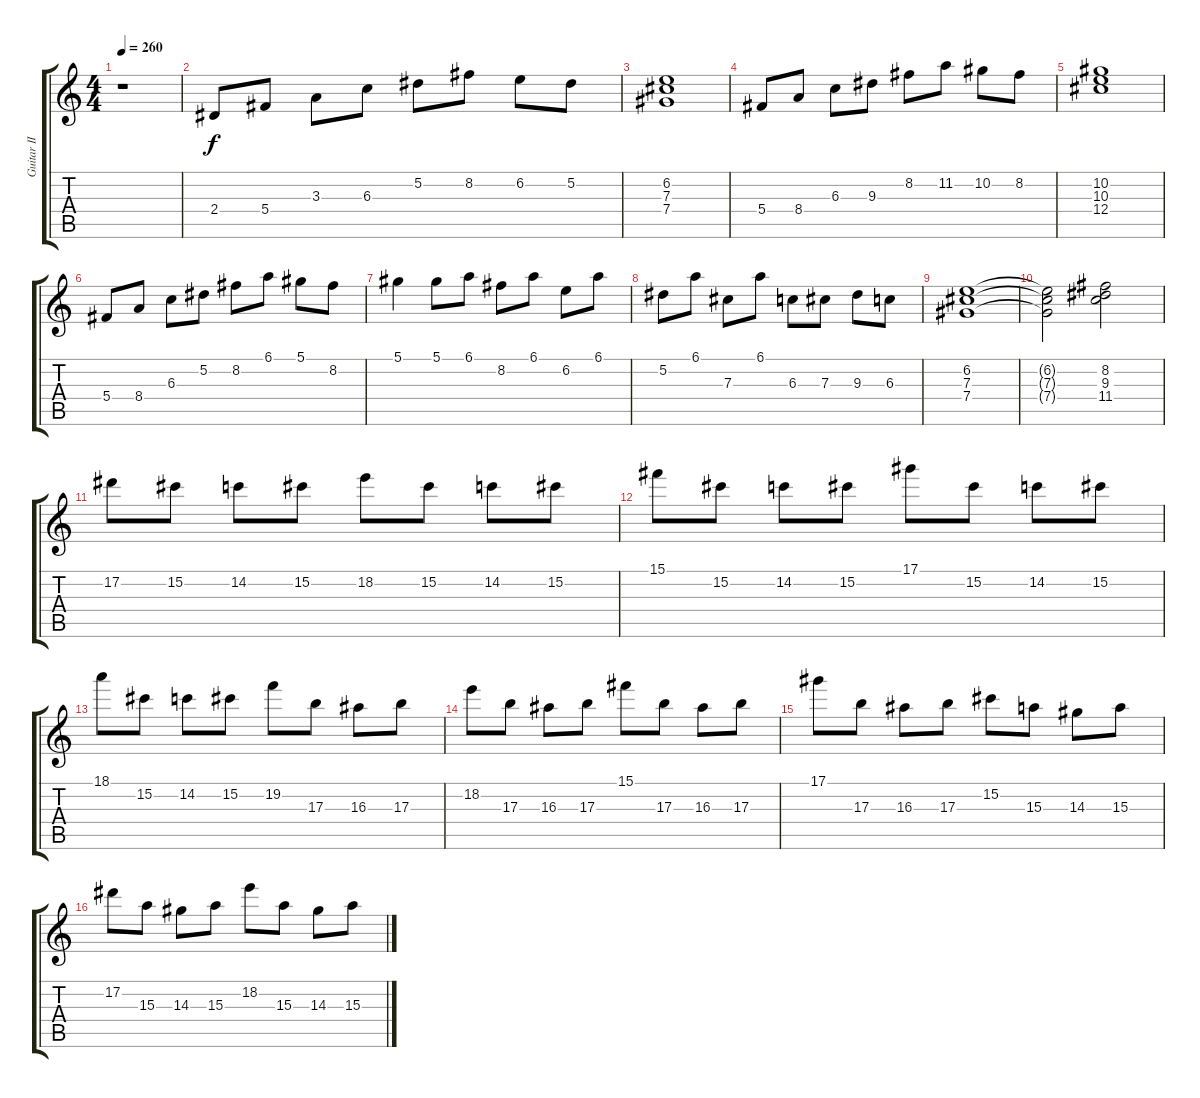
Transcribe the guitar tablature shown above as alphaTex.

\track ("Guitar II" "Guitar II") {instrument overdrivenguitar}
\staff {score tabs}
\tuning (Eb4 Bb3 Gb3 Db3 Ab2 Eb2) {hide}
\ts (4 4)
\tempo 260
\clef g2
\ks c
r.1{dy f} |
2.4.8 5.4.8 3.3.8 6.3.8 5.2.8 8.2.8 6.2.8 5.2.8 |
(6.2 7.3 7.4).1 |
5.4.8 8.4.8 6.3.8 9.3.8 8.2.8 11.2.8 10.2.8 8.2.8 |
(10.2 10.3 12.4).1 |
5.4.8 8.4.8 6.3.8 5.2.8 8.2.8 6.1.8 5.1.8 8.2.8 |
5.1.4 5.1.8 6.1.8 8.2.8 6.1.8 6.2.8 6.1.8 |
5.2.8 6.1.8 7.3.8 6.1.8 6.3.8 7.3.8 9.3.8 6.3.8 |
(6.2 7.3 7.4).1 |
(6.2{t} 7.3{t} 7.4{t}).2 (8.2 9.3 11.4).2 |
17.2.8 15.2.8 14.2.8 15.2.8 18.2.8 15.2.8 14.2.8 15.2.8 |
15.1.8 15.2.8 14.2.8 15.2.8 17.1.8 15.2.8 14.2.8 15.2.8 |
18.1.8 15.2.8 14.2.8 15.2.8 19.2.8 17.3.8 16.3.8 17.3.8 |
18.2.8 17.3.8 16.3.8 17.3.8 15.1.8 17.3.8 16.3.8 17.3.8 |
17.1.8 17.3.8 16.3.8 17.3.8 15.2.8 15.3.8 14.3.8 15.3.8 |
17.2.8 15.3.8 14.3.8 15.3.8 18.2.8 15.3.8 14.3.8 15.3.8
